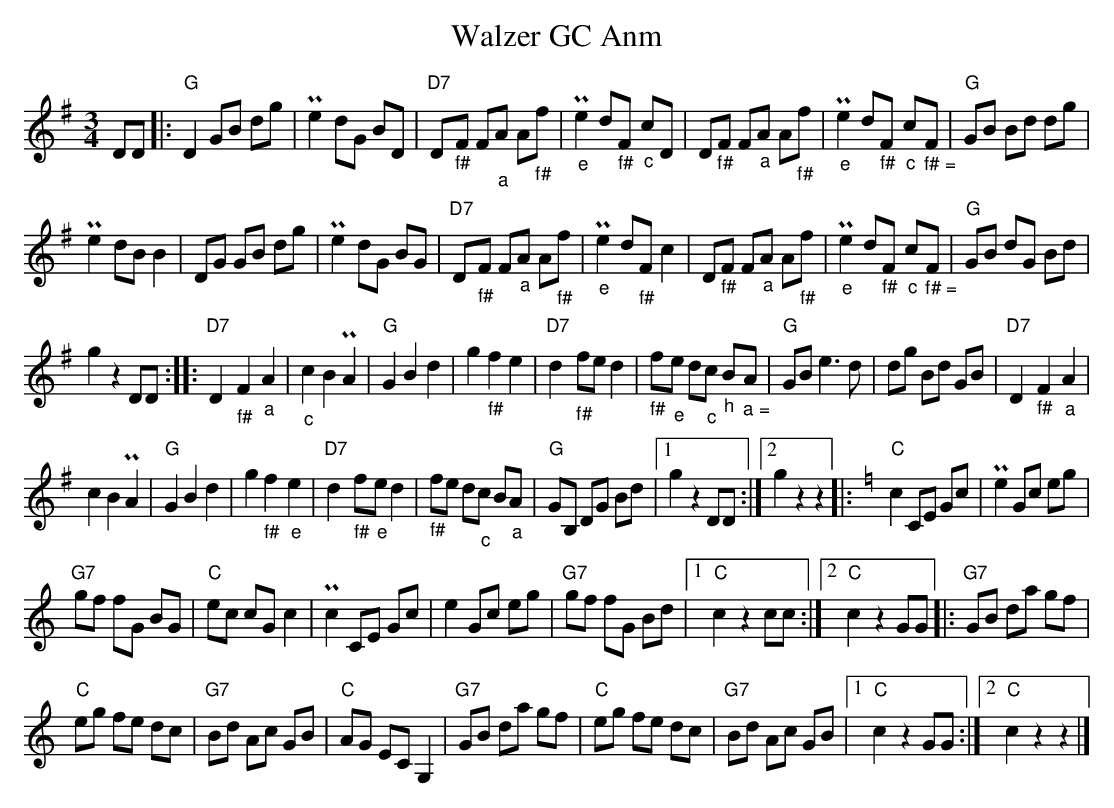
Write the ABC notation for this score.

X:1
T:Walzer GC Anm
M:3/4
L:1/8
K:Gmaj%%MIDI gchordon
DD |: "G"D2 GB dg | Pe2 dG BD | "D7"D"_f#"F F"_a"A A"_f#"f | P"_e"e2 d"_f#"F "_c"cD | D"_f#"F F"_a"A A"_f#"f | P"_e"e2 d"_f#"F "_c"c"_ f# ="F | "G"GB Bd dg |
Pe2 dB B2 | DG GB dg | Pe2dG BG | "D7"D"_f#"F F"_a"A A"_f#"f | P"_e"e2 d"_f#"F c2 | D"_f#"F F"_a"A A"_f#"f | P"_e"e2 d"_f#"F "_c"c"_ f# ="F | "G"GB dG Bd |
g2z2DD :: "D7"D2"_f#"F2"_a"A2 | "_c"c2B2PA2 | "G"G2B2d2 | g2"_f#"f2e2 | "D7"d2 "_f#"fe d2 | "_f#"f"_e"e d"_c"c "_h"B"_ a ="A | "G"GB e3d | dg Bd GB | "D7"D2"_f#"F2"_a"A2 |
c2B2PA2 | "G"G2B2d2 | g2"_f#"f2"_e"e2 | "D7"d2"_f#"f"_e"ed2 | "_f#"fe d"_c"c B"_a"A | "G"GB, DG Bd |1 g2z2DD :|2 g2z2z2 |: [K:Cmaj] "C"c2 CE Gc | Pe2 Gc eg |
"G7"gf fG BG | "C"ec cG c2 | Pc2 CE Gc | e2 Gc eg | "G7"gf fG Bd |1 "C"c2z2cc :|2 "C"c2z2GG |: "G7"GB da gf |
"C"eg fe dc | "G7"Bd Ac GB | "C"AG EC G,2 | "G7"GB da gf | "C"eg fe dc | "G7"Bd Ac GB |1 "C"c2z2GG :|2 "C" c2z2z2 |]
